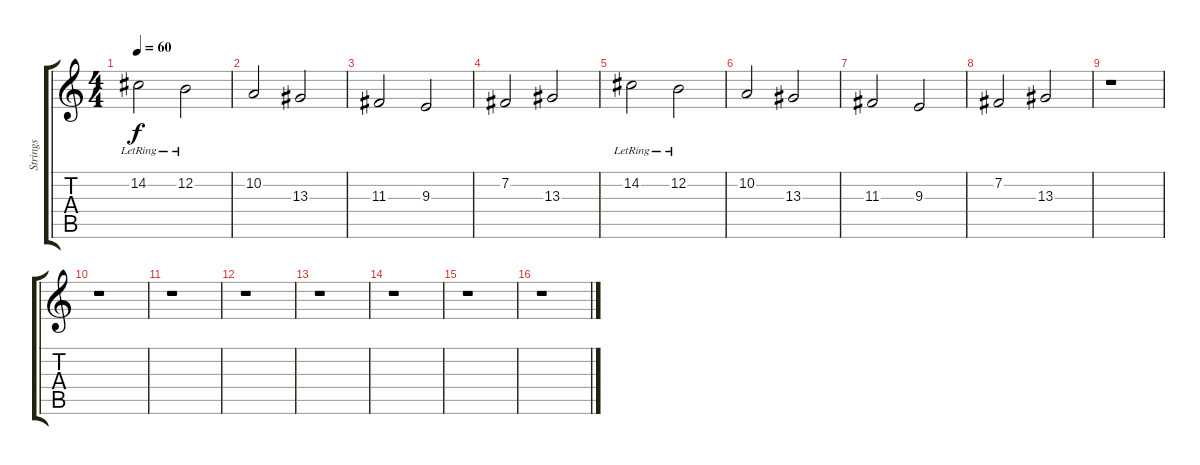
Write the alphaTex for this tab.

\track ("Strings" "Strings") {instrument stringensemble1}
\staff {score tabs}
\tuning (E4 B3 G3 D3 A2 E2) {hide}
\ts (4 4)
\tempo 60
\clef g2
\ks c
14.2{lr}.2{dy f} 12.2{lr}.2 |
10.2.2 13.3.2 |
11.3.2 9.3.2 |
7.2.2 13.3.2 |
14.2{lr}.2 12.2{lr}.2 |
10.2.2 13.3.2 |
11.3.2 9.3.2 |
7.2.2 13.3.2 |
r.1 |
r.1 |
r.1 |
r.1 |
r.1 |
r.1 |
r.1 |
r.1
